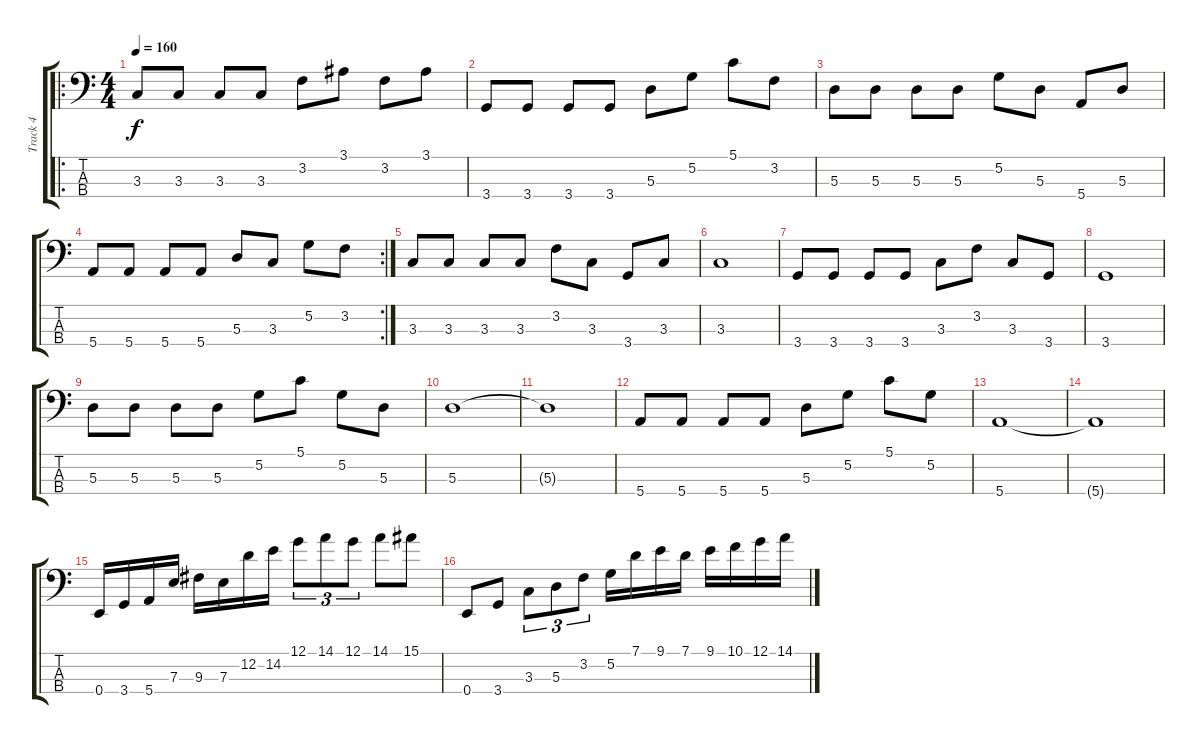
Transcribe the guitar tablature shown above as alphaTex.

\track ("Track 4" "Track 4") {instrument electricbassfinger}
\staff {score tabs}
\tuning (G2 D2 A1 E1) {hide}
\ro
\ts (4 4)
\tempo 160
\clef f4
\ks c
3.3.8{dy f} 3.3.8 3.3.8 3.3.8 3.2.8 3.1.8 3.2.8 3.1.8 |
3.4.8 3.4.8 3.4.8 3.4.8 5.3.8 5.2.8 5.1.8 3.2.8 |
5.3.8 5.3.8 5.3.8 5.3.8 5.2.8 5.3.8 5.4.8 5.3.8 |
\rc 2
5.4.8 5.4.8 5.4.8 5.4.8 5.3.8 3.3.8 5.2.8 3.2.8 |
3.3.8 3.3.8 3.3.8 3.3.8 3.2.8 3.3.8 3.4.8 3.3.8 |
3.3.1 |
3.4.8 3.4.8 3.4.8 3.4.8 3.3.8 3.2.8 3.3.8 3.4.8 |
3.4.1 |
5.3.8 5.3.8 5.3.8 5.3.8 5.2.8 5.1.8 5.2.8 5.3.8 |
5.3.1 |
5.3{t}.1 |
5.4.8 5.4.8 5.4.8 5.4.8 5.3.8 5.2.8 5.1.8 5.2.8 |
5.4.1 |
5.4{t}.1 |
0.4.16 3.4.16 5.4.16 7.3.16 9.3.16 7.3.16 12.2.16 14.2.16 12.1.8{tu (3 2)} 14.1.8{tu (3 2)} 12.1.8{tu (3 2)} 14.1.8 15.1.8 |
0.4.8 3.4.8 3.3.8{tu (3 2)} 5.3.8{tu (3 2)} 3.2.8{tu (3 2)} 5.2.16 7.1.16 9.1.16 7.1.16 9.1.16 10.1.16 12.1.16 14.1.16
